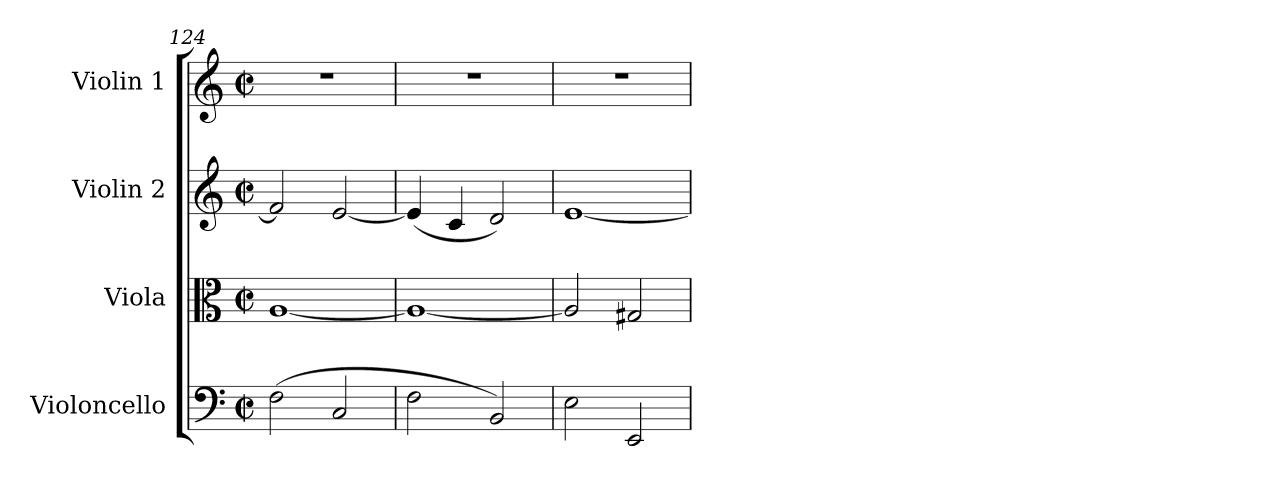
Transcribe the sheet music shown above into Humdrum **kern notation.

**kern	**kern	**kern	**kern
*part4	*part3	*part2	*part1
*staff4	*staff3	*staff2	*staff1
*I"Violoncello	*I"Viola	*I"Violin 2	*I"Violin 1
*I'Vc	*I'Vla	*I'Vln	*I'Vln
*clefF4	*clefC3	*clefG2	*clefG2
*k[]	*k[]	*k[]	*k[]
*M2/2	*M2/2	*M2/2	*M2/2
*met(c|)	*met(c|)	*met(c|)	*met(c|)
=124	=124	=124	=124
(2F\	[1A	2f/]	1r
2C/	.	[2e/	.
=125	=125	=125	=125
2F\	1A_	(4e/]	1r
.	.	4c/	.
2BB/)	.	2d/)	.
=126	=126	=126	=126
2E\	2A/]	[1e	1r
2EE/	2G#X/	.	.
=	=	=	=
*-	*-	*-	*-
